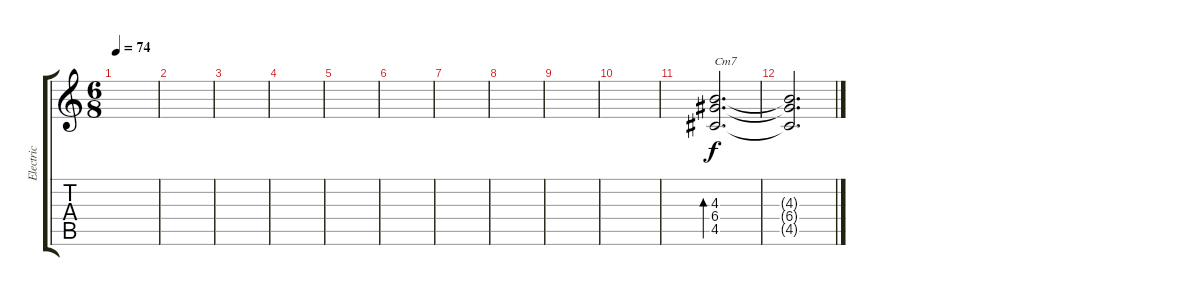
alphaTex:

\track ("Electric" "Electric") {instrument overdrivenguitar}
\staff {score tabs}
\tuning (E4 B3 G3 D3 A2 E2) {hide}
\ts (6 8)
\tempo 74
\clef g2
\ks c
|
|
|
|
|
|
|
|
|
|
(4.3 6.4 4.5).2{d bd 240 txt "Cm7" volume 5} |
(4.3{t} 6.4{t} 4.5{t}).2{d}
